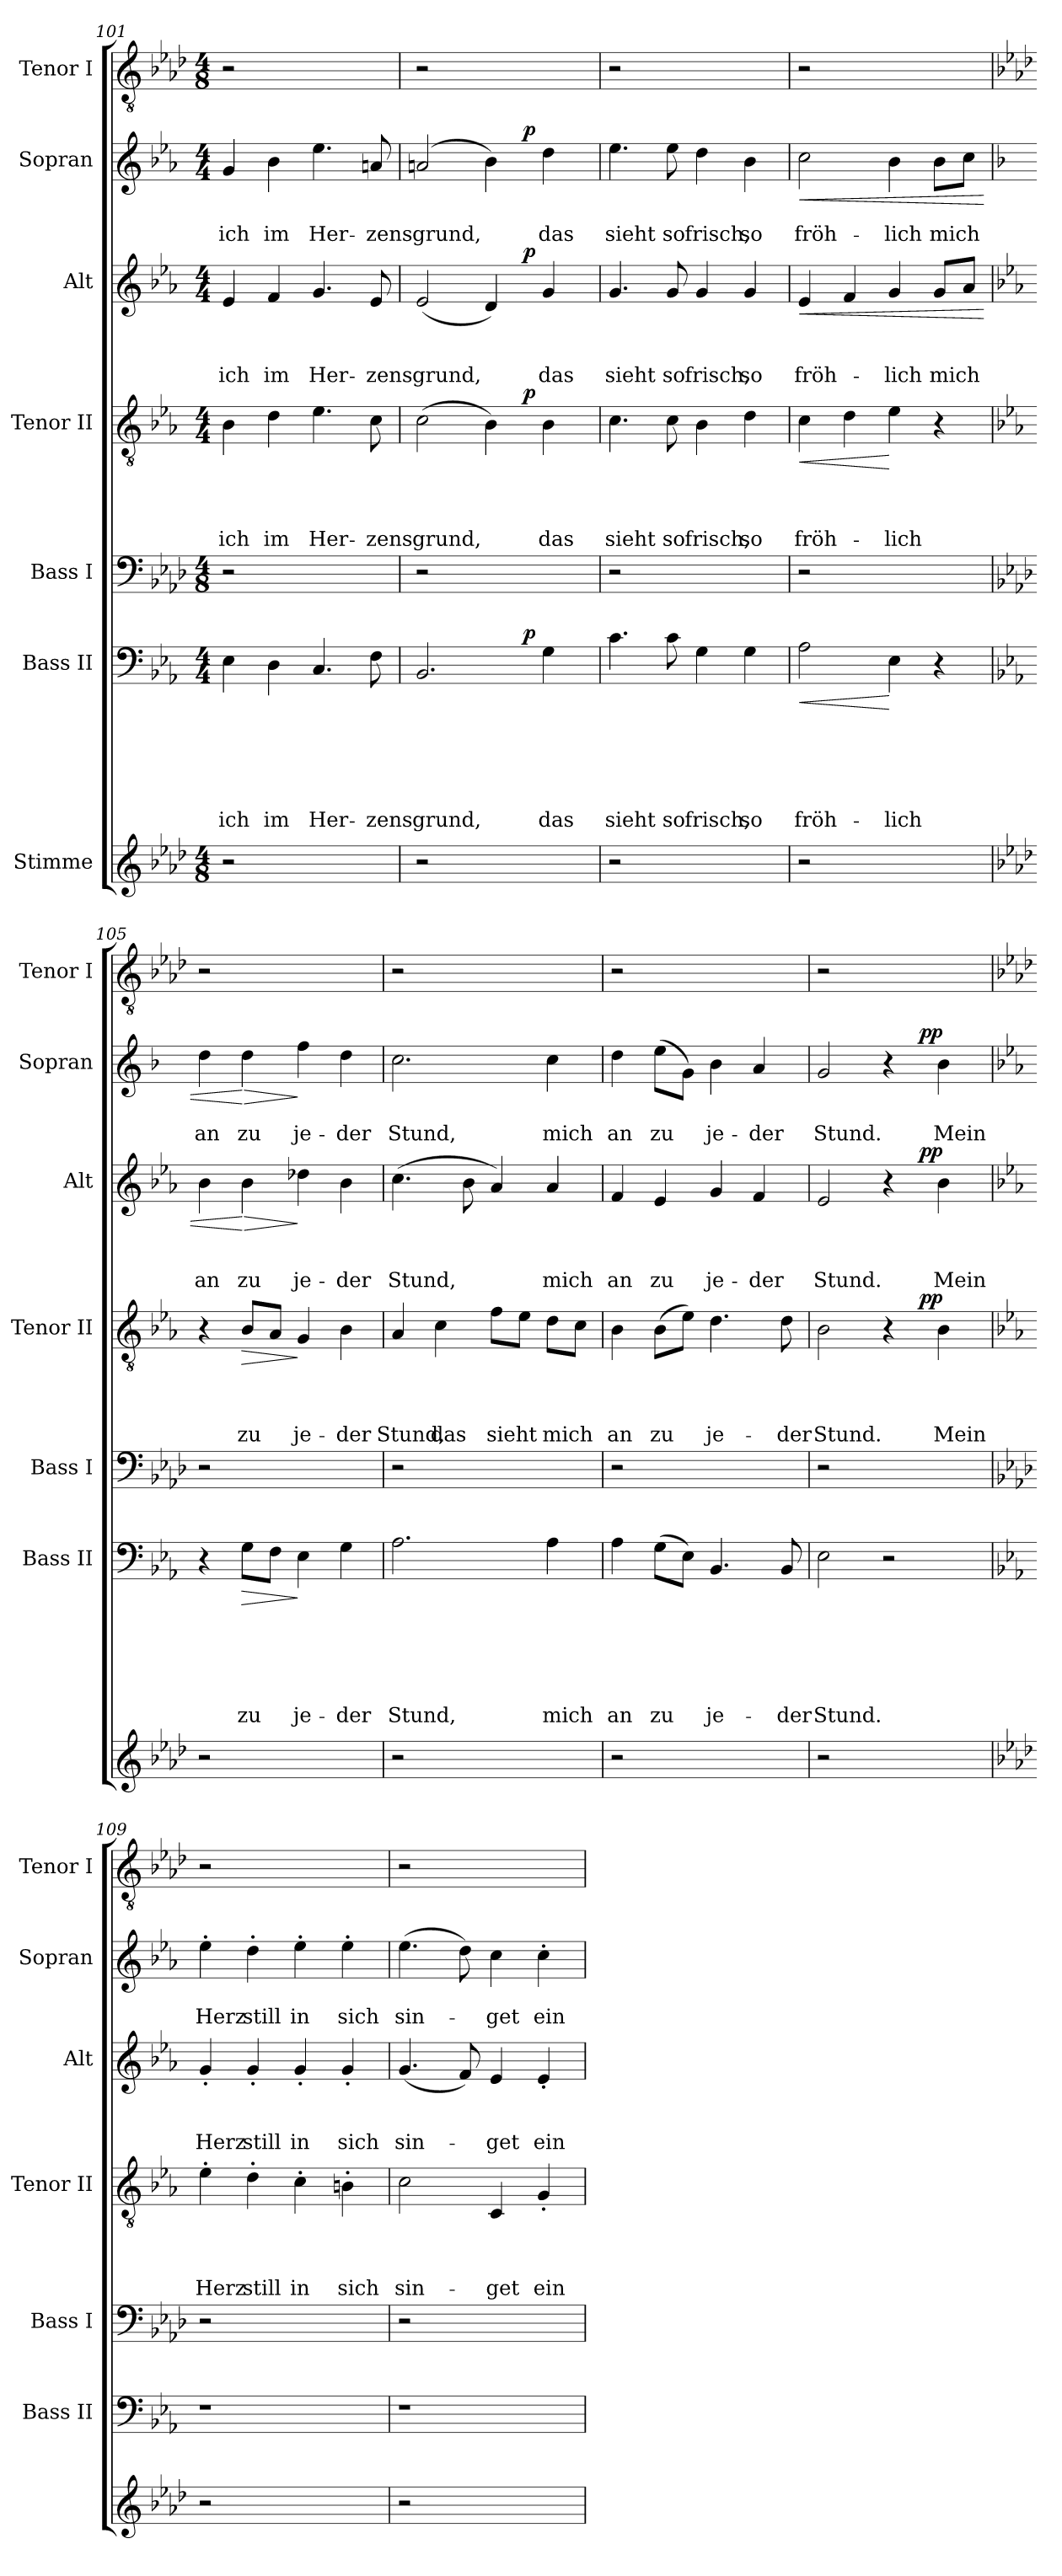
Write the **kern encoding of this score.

**kern	**kern	**text	**text	**text	**text	**text	**text	**dynam	**kern	**kern	**text	**text	**text	**text	**dynam	**kern	**text	**text	**text	**dynam	**kern	**text	**text	**dynam	**kern
*part7	*part6	*part6	*part6	*part6	*part6	*part6	*part6	*part6	*part5	*part4	*part4	*part4	*part4	*part4	*part4	*part3	*part3	*part3	*part3	*part3	*part2	*part2	*part2	*part2	*part1
*staff7	*staff6	*staff6	*staff6	*staff6	*staff6	*staff6	*staff6	*staff6	*staff5	*staff4	*staff4	*staff4	*staff4	*staff4	*staff4	*staff3	*staff3	*staff3	*staff3	*staff3	*staff2	*staff2	*staff2	*staff2	*staff1
*I"Stimme	*I"Bass II	*	*	*	*	*	*	*	*I"Bass I	*I"Tenor II	*	*	*	*	*	*I"Alt	*	*	*	*	*I"Sopran	*	*	*	*I"Tenor I
*	*I'Bass II	*	*	*	*	*	*	*	*I'Bass I	*I'Tenor II	*	*	*	*	*	*I'Alt	*	*	*	*	*I'Sopran	*	*	*	*I'Tenor I
*clefG2	*clefF4	*	*	*	*	*	*	*	*clefF4	*clefGv2	*	*	*	*	*	*clefG2	*	*	*	*	*clefG2	*	*	*	*clefGv2
*k[b-e-a-d-]	*k[b-e-a-]	*	*	*	*	*	*	*	*k[b-e-a-d-]	*k[b-e-a-]	*	*	*	*	*	*k[b-e-a-]	*	*	*	*	*k[b-e-a-]	*	*	*	*k[b-e-a-d-]
*A-:	*E-:	*	*	*	*	*	*	*	*A-:	*E-:	*	*	*	*	*	*E-:	*	*	*	*	*E-:	*	*	*	*A-:
*M4/8	*M4/4	*	*	*	*	*	*	*	*M4/8	*M4/4	*	*	*	*	*	*M4/4	*	*	*	*	*M4/4	*	*	*	*M4/8
=101	=101	=101	=101	=101	=101	=101	=101	=101	=101	=101	=101	=101	=101	=101	=101	=101	=101	=101	=101	=101	=101	=101	=101	=101	=101
!	!	!	!	!	!	!	!LO:LY:b	!	!	!	!	!	!	!LO:LY:b	!	!	!	!	!LO:LY:b	!	!	!	!LO:LY:b	!	!
2r	4E-\	.	.	.	.	.	ich	.	2r	4B-\	.	.	.	ich	.	4e-/	.	.	ich	.	4g/	.	ich	.	2r
!	!	!	!	!	!	!	!LO:LY:b	!	!	!	!	!	!	!LO:LY:b	!	!	!	!	!LO:LY:b	!	!	!	!LO:LY:b	!	!
.	4D\	.	.	.	.	.	im	.	.	4d\	.	.	.	im	.	4f/	.	.	im	.	4b-\	.	im	.	.
!	!	!	!	!	!	!	!LO:LY:b	!	!	!	!	!	!	!LO:LY:b	!	!	!	!	!LO:LY:b	!	!	!	!LO:LY:b	!	!
2ryy	4.C/	.	.	.	.	.	Her-	.	2ryy	4.e-\	.	.	.	Her-	.	4.g/	.	.	Her-	.	4.ee-\	.	Her-	.	2ryy
!	!	!	!	!	!	!	!LO:LY:b	!	!	!	!	!	!	!LO:LY:b	!	!	!	!	!LO:LY:b	!	!	!	!LO:LY:b	!	!
.	8F\	.	.	.	.	.	-zens	.	.	8c\	.	.	.	-zens	.	8e-/	.	.	-zens	.	8an/	.	-zens	.	.
=102	=102	=102	=102	=102	=102	=102	=102	=102	=102	=102	=102	=102	=102	=102	=102	=102	=102	=102	=102	=102	=102	=102	=102	=102	=102
!	!	!	!	!	!	!	!LO:LY:b	!	!	!	!	!	!	!LO:LY:b	!	!	!	!	!LO:LY:b	!	!	!	!LO:LY:b	!	!
*	*^	*	*	*	*	*	*	*	*	*^	*	*	*	*	*	*^	*	*	*	*	*^	*	*	*	*
2r	2.BB-/	2ryy	.	.	.	.	.	grund,	.	2r	(>2c\	2ryy	.	.	.	grund,	.	(<2e-/	2ryy	.	.	grund,	.	(2an/	2ryy	.	grund,	.	2r
2ryy	.	8.ryy	.	.	.	.	.	.	.	2ryy	4B-\)	8.ryy	.	.	.	.	.	4d/)	8.ryy	.	.	.	.	4b-\)	8.ryy	.	.	.	2ryy
!	!	!	!	!	!	!	!	!	!LO:DY:a	!	!	!	!	!	!	!	!LO:DY:a	!	!	!	!	!	!LO:DY:a	!	!	!	!	!LO:DY:a	!
.	.	4ryy	.	.	.	.	.	.	p	.	.	4ryy	.	.	.	.	p	.	4ryy	.	.	.	p	.	4ryy	.	.	p	.
!	!	!	!	!	!	!	!	!LO:LY:b	!	!	!	!	!	!	!	!LO:LY:b	!	!	!	!	!	!LO:LY:b	!	!	!	!	!LO:LY:b	!	!
.	4G\	.	.	.	.	.	.	das	.	.	4B-\	.	.	.	.	das	.	4g/	.	.	.	das	.	4dd\	.	.	das	.	.
.	.	16ryy	.	.	.	.	.	.	.	.	.	16ryy	.	.	.	.	.	.	16ryy	.	.	.	.	.	16ryy	.	.	.	.
=103	=103	=103	=103	=103	=103	=103	=103	=103	=103	=103	=103	=103	=103	=103	=103	=103	=103	=103	=103	=103	=103	=103	=103	=103	=103	=103	=103	=103	=103
!	!	!	!	!	!	!	!	!LO:LY:b	!	!	!	!	!	!	!	!LO:LY:b	!	!	!	!	!	!LO:LY:b	!	!	!	!	!LO:LY:b	!	!
*	*	*	*	*	*	*	*	*	*	*	*v	*v	*	*	*	*	*	*	*	*	*	*	*	*v	*v	*	*	*	*
*	*v	*v	*	*	*	*	*	*	*	*	*	*	*	*	*	*	*v	*v	*	*	*	*	*	*	*	*	*
2r	4.c\	.	.	.	.	.	sieht	.	2r	4.c\	.	.	.	sieht	.	4.g/	.	.	sieht	.	4.ee-\	.	sieht	.	2r
!	!	!	!	!	!	!	!LO:LY:b	!	!	!	!	!	!	!LO:LY:b	!	!	!	!	!LO:LY:b	!	!	!	!LO:LY:b	!	!
.	8c\	.	.	.	.	.	so	.	.	8c\	.	.	.	so	.	8g/	.	.	so	.	8ee-\	.	so	.	.
!	!	!	!	!	!	!	!LO:LY:b	!	!	!	!	!	!	!LO:LY:b	!	!	!	!	!LO:LY:b	!	!	!	!LO:LY:b	!	!
2ryy	4G\	.	.	.	.	.	frisch,	.	2ryy	4B-\	.	.	.	frisch,	.	4g/	.	.	frisch,	.	4dd\	.	frisch,	.	2ryy
!	!	!	!	!	!	!	!LO:LY:b	!	!	!	!	!	!	!LO:LY:b	!	!	!	!	!LO:LY:b	!	!	!	!LO:LY:b	!	!
.	4G\	.	.	.	.	.	so	.	.	4d\	.	.	.	so	.	4g/	.	.	so	.	4b-\	.	so	.	.
!!LO:PB:g=z
=104	=104	=104	=104	=104	=104	=104	=104	=104	=104	=104	=104	=104	=104	=104	=104	=104	=104	=104	=104	=104	=104	=104	=104	=104	=104
!	!	!	!	!	!	!	!LO:LY:b	!LO:HP:b	!	!	!	!	!	!LO:LY:b	!LO:HP:b	!	!	!	!LO:LY:b	!LO:HP:b	!	!	!LO:LY:b	!LO:HP:b	!
2r	2A-\	.	.	.	.	.	fröh-	<	2r	4c\	.	.	.	fröh-	<	4e-/	.	.	fröh-	<	2cc\	.	fröh-	<	2r
.	.	.	.	.	.	.	.	.	.	4d\	.	.	.	.	.	4f/	.	.	.	.	.	.	.	.	.
!	!	!	!	!	!	!	!LO:LY:b	!	!	!	!	!	!	!LO:LY:b	!	!	!	!	!LO:LY:b	!	!	!	!LO:LY:b	!	!
2ryy	4E-\	.	.	.	.	.	-lich	[	2ryy	4e-\	.	.	.	-lich	[	4g/	.	.	-lich	.	4b-\	.	-lich	.	2ryy
!	!	!	!	!	!	!	!	!	!	!	!	!	!	!	!	!	!	!	!LO:LY:b	!	!	!	!LO:LY:b	!	!
.	4r	.	.	.	.	.	.	.	.	4r	.	.	.	.	.	8g/L	.	.	mich	.	8b-\L	.	mich	.	.
.	.	.	.	.	.	.	.	.	.	.	.	.	.	.	.	8a-/J	.	.	.	.	8cc\J	.	.	.	.
=105	=105	=105	=105	=105	=105	=105	=105	=105	=105	=105	=105	=105	=105	=105	=105	=105	=105	=105	=105	=105	=105	=105	=105	=105	=105
*	*	*	*	*	*	*	*	*	*	*	*	*	*	*	*	*	*	*	*	*	*k[b-]	*	*	*	*
*	*	*	*	*	*	*	*	*	*	*	*	*	*	*	*	*	*	*	*	*	*F:	*	*	*	*
!	!	!	!	!	!	!	!	!	!	!	!	!	!	!	!	!	!	!	!LO:LY:b	!	!	!	!LO:LY:b	!	!
2r	4r	.	.	.	.	.	.	.	2r	4r	.	.	.	.	.	4b-\	.	.	an	.	4dd\	.	an	.	2r
!	!	!	!	!	!	!	!LO:LY:b	!LO:HP:b	!	!	!	!	!	!LO:LY:b	!LO:HP:b	!	!	!	!LO:LY:b	!LO:HP:n=1:b	!	!	!LO:LY:b	!LO:HP:n=1:b	!
.	8G\L	.	.	.	.	.	zu	>	.	8B-/L	.	.	.	zu	>	4b-\	.	.	zu	[ >	4dd\	.	zu	[ >	.
.	8F\J	.	.	.	.	.	.	.	.	8A-/J	.	.	.	.	.	.	.	.	.	.	.	.	.	.	.
!	!	!	!	!	!	!	!LO:LY:b	!	!	!	!	!	!	!LO:LY:b	!	!	!	!	!LO:LY:b	!	!	!	!LO:LY:b	!	!
2ryy	4E-\	.	.	.	.	.	je-	]	2ryy	4G/	.	.	.	je-	]	4dd-X\	.	.	je-	]	4ff\	.	je-	]	2ryy
!	!	!	!	!	!	!	!LO:LY:b	!	!	!	!	!	!	!LO:LY:b	!	!	!	!	!LO:LY:b	!	!	!	!LO:LY:b	!	!
.	4G\	.	.	.	.	.	-der	.	.	4B-\	.	.	.	-der	.	4b-\	.	.	-der	.	4dd\	.	-der	.	.
=106	=106	=106	=106	=106	=106	=106	=106	=106	=106	=106	=106	=106	=106	=106	=106	=106	=106	=106	=106	=106	=106	=106	=106	=106	=106
!	!	!	!	!	!	!	!LO:LY:b	!	!	!	!	!	!	!LO:LY:b	!	!	!	!	!LO:LY:b	!	!	!	!LO:LY:b	!	!
2r	2.A-\	.	.	.	.	.	Stund,	.	2r	4A-/	.	.	.	Stund,	.	(>4.cc\	.	.	Stund,	.	2.cc\	.	Stund,	.	2r
!	!	!	!	!	!	!	!	!	!	!	!	!	!	!LO:LY:b	!	!	!	!	!	!	!	!	!	!	!
.	.	.	.	.	.	.	.	.	.	4c\	.	.	.	das	.	.	.	.	.	.	.	.	.	.	.
.	.	.	.	.	.	.	.	.	.	.	.	.	.	.	.	8b-\	.	.	.	.	.	.	.	.	.
!	!	!	!	!	!	!	!	!	!	!	!	!	!	!LO:LY:b	!	!	!	!	!	!	!	!	!	!	!
2ryy	.	.	.	.	.	.	.	.	2ryy	8f\L	.	.	.	sieht	.	4a-/)	.	.	.	.	.	.	.	.	2ryy
.	.	.	.	.	.	.	.	.	.	8e-\J	.	.	.	.	.	.	.	.	.	.	.	.	.	.	.
!	!	!	!	!	!	!	!LO:LY:b	!	!	!	!	!	!	!LO:LY:b	!	!	!	!	!LO:LY:b	!	!	!	!LO:LY:b	!	!
.	4A-\	.	.	.	.	.	mich	.	.	8d\L	.	.	.	mich	.	4a-/	.	.	mich	.	4cc\	.	mich	.	.
.	.	.	.	.	.	.	.	.	.	8c\J	.	.	.	.	.	.	.	.	.	.	.	.	.	.	.
=107	=107	=107	=107	=107	=107	=107	=107	=107	=107	=107	=107	=107	=107	=107	=107	=107	=107	=107	=107	=107	=107	=107	=107	=107	=107
!	!	!	!	!	!	!	!LO:LY:b	!	!	!	!	!	!	!LO:LY:b	!	!	!	!	!LO:LY:b	!	!	!	!LO:LY:b	!	!
2r	4A-\	.	.	.	.	.	an	.	2r	4B-\	.	.	.	an	.	4f/	.	.	an	.	4dd\	.	an	.	2r
!	!	!	!	!	!	!	!LO:LY:b	!	!	!	!	!	!	!LO:LY:b	!	!	!	!	!LO:LY:b	!	!	!	!LO:LY:b	!	!
.	(>8G\L	.	.	.	.	.	zu	.	.	(>8B-\L	.	.	.	zu	.	4e-/	.	.	zu	.	(>8ee\L	.	zu	.	.
.	8E-\J)	.	.	.	.	.	.	.	.	8e-\J)	.	.	.	.	.	.	.	.	.	.	8g\J)	.	.	.	.
!	!	!	!	!	!	!	!LO:LY:b	!	!	!	!	!	!	!LO:LY:b	!	!	!	!	!LO:LY:b	!	!	!	!LO:LY:b	!	!
2ryy	4.BB-/	.	.	.	.	.	je-	.	2ryy	4.d\	.	.	.	je-	.	4g/	.	.	je-	.	4b-\	.	je-	.	2ryy
!	!	!	!	!	!	!	!	!	!	!	!	!	!	!	!	!	!	!	!LO:LY:b	!	!	!	!LO:LY:b	!	!
.	.	.	.	.	.	.	.	.	.	.	.	.	.	.	.	4f/	.	.	-der	.	4a/	.	-der	.	.
!	!	!	!	!	!	!	!LO:LY:b	!	!	!	!	!	!	!LO:LY:b	!	!	!	!	!	!	!	!	!	!	!
.	8BB-/	.	.	.	.	.	-der	.	.	8d\	.	.	.	-der	.	.	.	.	.	.	.	.	.	.	.
=108	=108	=108	=108	=108	=108	=108	=108	=108	=108	=108	=108	=108	=108	=108	=108	=108	=108	=108	=108	=108	=108	=108	=108	=108	=108
!	!	!	!	!	!	!	!LO:LY:b	!	!	!	!	!	!	!LO:LY:b	!	!	!	!	!LO:LY:b	!	!	!	!LO:LY:b	!	!
*	*	*	*	*	*	*	*	*	*	*^	*	*	*	*	*	*^	*	*	*	*	*^	*	*	*	*
2r	2E-\	.	.	.	.	.	Stund.	.	2r	2B-\	2ryy	.	.	.	Stund.	.	2e-/	2ryy	.	.	Stund.	.	2g/	2ryy	.	Stund.	.	2r
2ryy	2r	.	.	.	.	.	.	.	2ryy	4r	8.ryy	.	.	.	.	.	4r	8.ryy	.	.	.	.	4r	8.ryy	.	.	.	2ryy
!	!	!	!	!	!	!	!	!	!	!	!	!	!	!	!	!LO:DY:a	!	!	!	!	!	!LO:DY:a	!	!	!	!	!LO:DY:a	!
.	.	.	.	.	.	.	.	.	.	.	4ryy	.	.	.	.	pp	.	4ryy	.	.	.	pp	.	4ryy	.	.	pp	.
!	!	!	!	!	!	!	!	!	!	!	!	!	!	!	!LO:LY:b	!	!	!	!	!	!LO:LY:b	!	!	!	!	!LO:LY:b	!	!
.	.	.	.	.	.	.	.	.	.	4B-\	.	.	.	.	Mein	.	4b-\	.	.	.	Mein	.	4b-\	.	.	Mein	.	.
.	.	.	.	.	.	.	.	.	.	.	16ryy	.	.	.	.	.	.	16ryy	.	.	.	.	.	16ryy	.	.	.	.
*	*	*	*	*	*	*	*	*	*	*v	*v	*	*	*	*	*	*	*	*	*	*	*	*v	*v	*	*	*	*
*	*	*	*	*	*	*	*	*	*	*	*	*	*	*	*	*v	*v	*	*	*	*	*	*	*	*	*
!!LO:LB:g=z
=109	=109	=109	=109	=109	=109	=109	=109	=109	=109	=109	=109	=109	=109	=109	=109	=109	=109	=109	=109	=109	=109	=109	=109	=109	=109
*	*	*	*	*	*	*	*	*	*	*	*	*	*	*	*	*	*	*	*	*	*k[b-e-a-]	*	*	*	*
*	*	*	*	*	*	*	*	*	*	*	*	*	*	*	*	*	*	*	*	*	*E-:	*	*	*	*
*	*	*	*	*	*	*	*	*	*	*^	*	*	*	*	*	*^	*	*	*	*	*^	*	*	*	*
!	!	!	!	!	!	!	!	!	!	!	!	!	!	!	!	!	!	!	!	!	!	!	!LO:TX:a:t=1 1	!	!	!	!	!
!	!	!	!	!	!	!	!	!	!	!	!	!	!	!	!LO:LY:b	!	!	!	!	!	!LO:LY:b	!	!	!	!	!LO:LY:b	!	!
*	*	*	*	*	*	*	*	*	*	*v	*v	*	*	*	*	*	*	*	*	*	*	*	*v	*v	*	*	*	*
*	*	*	*	*	*	*	*	*	*	*	*	*	*	*	*	*v	*v	*	*	*	*	*	*	*	*	*
2r	1r	.	.	.	.	.	.	.	2r	4e-'>\	.	.	.	Herz	.	4g'</	.	.	Herz	.	4ee-'>\	.	Herz	.	2r
!	!	!	!	!	!	!	!	!	!	!	!	!	!	!LO:LY:b	!	!	!	!	!LO:LY:b	!	!	!	!LO:LY:b	!	!
.	.	.	.	.	.	.	.	.	.	4d'>\	.	.	.	still	.	4g'</	.	.	still	.	4dd'>\	.	still	.	.
!	!	!	!	!	!	!	!	!	!	!	!	!	!	!LO:LY:b	!	!	!	!	!LO:LY:b	!	!	!	!LO:LY:b	!	!
2ryy	.	.	.	.	.	.	.	.	2ryy	4c'>\	.	.	.	in	.	4g'</	.	.	in	.	4ee-'>\	.	in	.	2ryy
!	!	!	!	!	!	!	!	!	!	!	!	!	!	!LO:LY:b	!	!	!	!	!LO:LY:b	!	!	!	!LO:LY:b	!	!
.	.	.	.	.	.	.	.	.	.	4Bn'>\	.	.	.	sich	.	4g'</	.	.	sich	.	4ee-'>\	.	sich	.	.
=110	=110	=110	=110	=110	=110	=110	=110	=110	=110	=110	=110	=110	=110	=110	=110	=110	=110	=110	=110	=110	=110	=110	=110	=110	=110
!	!	!	!	!	!	!	!	!	!	!	!	!	!	!LO:LY:b	!	!	!	!	!LO:LY:b	!	!	!	!LO:LY:b	!	!
2r	1r	.	.	.	.	.	.	.	2r	2c\	.	.	.	sin-	.	(<4.g/	.	.	sin-	.	(>4.ee-\	.	sin-	.	2r
.	.	.	.	.	.	.	.	.	.	.	.	.	.	.	.	8f/)	.	.	.	.	8dd\)	.	.	.	.
!	!	!	!	!	!	!	!	!	!	!	!	!	!	!LO:LY:b	!	!	!	!	!LO:LY:b	!	!	!	!LO:LY:b	!	!
2ryy	.	.	.	.	.	.	.	.	2ryy	4C/	.	.	.	-get	.	4e-/	.	.	-get	.	4cc\	.	-get	.	2ryy
!	!	!	!	!	!	!	!	!	!	!	!	!	!	!LO:LY:b	!	!	!	!	!LO:LY:b	!	!	!	!LO:LY:b	!	!
.	.	.	.	.	.	.	.	.	.	4G'</	.	.	.	ein	.	4e-'</	.	.	ein	.	4cc'>\	.	ein	.	.
=	=	=	=	=	=	=	=	=	=	=	=	=	=	=	=	=	=	=	=	=	=	=	=	=	=
*-	*-	*-	*-	*-	*-	*-	*-	*-	*-	*-	*-	*-	*-	*-	*-	*-	*-	*-	*-	*-	*-	*-	*-	*-	*-
